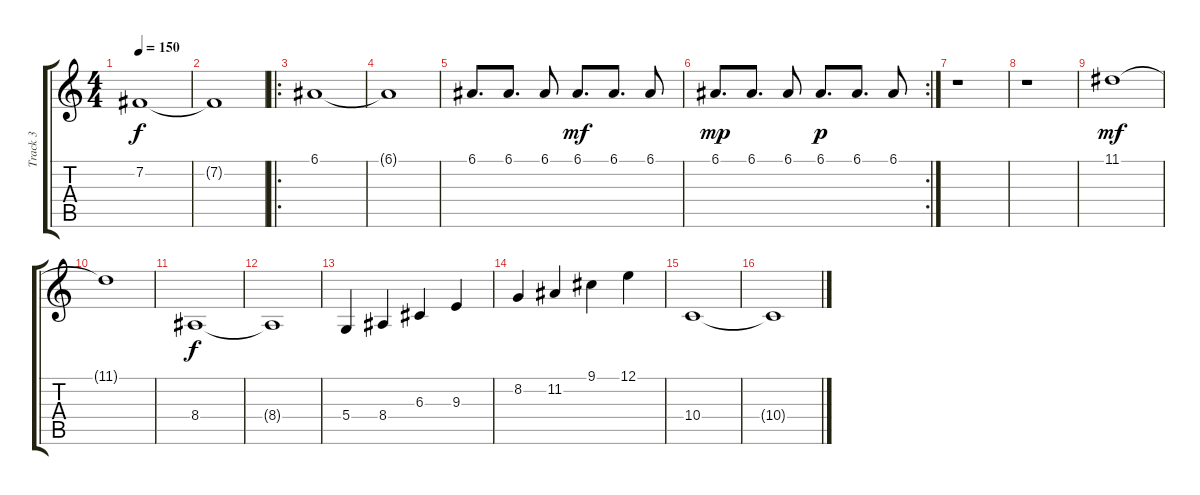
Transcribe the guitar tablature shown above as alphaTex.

\track ("Track 3" "Track 3") {instrument violin}
\staff {score tabs}
\tuning (E4 B3 G3 D3 A2 E2) {hide}
\ts (4 4)
\tempo 150
\clef g2
\ks c
7.2.1{dy f} |
7.2{t}.1 |
\ro
6.1.1 |
6.1{t}.1 |
6.1.8{d} 6.1.8{d} 6.1.8 6.1.8{d dy mf} 6.1.8{d} 6.1.8 |
\rc 2
6.1.8{d dy mp} 6.1.8{d} 6.1.8 6.1.8{d dy p} 6.1.8{d} 6.1.8 |
r.1 |
r.1 |
11.1.1{dy mf} |
11.1{t}.1 |
8.4.1{dy f} |
8.4{t}.1 |
5.4.4 8.4.4 6.3.4 9.3.4 |
8.2.4 11.2.4 9.1.4 12.1.4 |
10.4.1 |
10.4{t}.1
